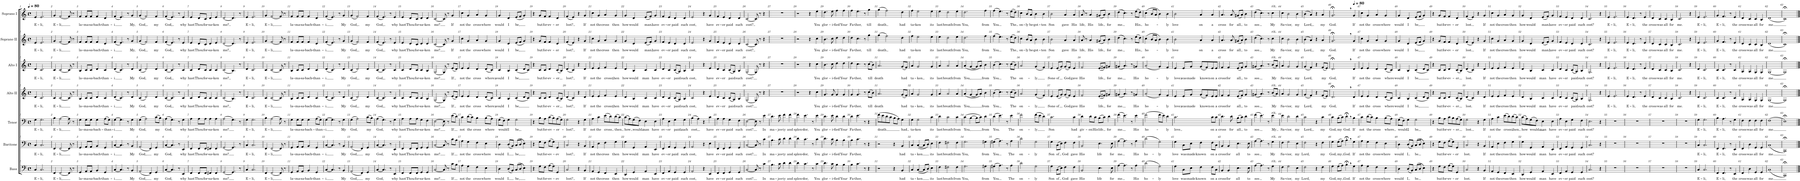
**kern	**text	**kern	**text	**kern	**text	**kern	**text	**kern	**text	**kern	**text	**kern	**text
*part7	*part7	*part6	*part6	*part5	*part5	*part4	*part4	*part3	*part3	*part2	*part2	*part1	*part1
*staff7	*staff7	*staff6	*staff6	*staff5	*staff5	*staff4	*staff4	*staff3	*staff3	*staff2	*staff2	*staff1	*staff1
*I"Bass	*	*I"Baritone	*	*I"Tenor	*	*I"Alto II	*	*I"Alto I	*	*I"Soprano II	*	*I"Soprano I	*
*I'B.	*	*I'Bar.	*	*I'T.	*	*I'A2.	*	*I'A1.	*	*	*	*I'S1.	*
*clefF4	*	*clefF4	*	*clefF4	*	*clefG2	*	*clefG2	*	*clefG2	*	*clefG2	*
*k[]	*	*k[]	*	*k[]	*	*k[]	*	*k[]	*	*k[]	*	*k[]	*
*M4/4	*	*M4/4	*	*M4/4	*	*M4/4	*	*M4/4	*	*M4/4	*	*M4/4	*
*met(c)	*	*met(c)	*	*met(c)	*	*met(c)	*	*met(c)	*	*met(c)	*	*met(c)	*
*MM80	*	*MM80	*	*MM80	*	*MM80	*	*MM80	*	*MM80	*	*MM80	*
=1	=1	=1	=1	=1	=1	=1	=1	=1	=1	=1	=1	=1	=1
!	!LO:LY:b	!	!LO:LY:b	!	!LO:LY:b	!	!LO:LY:b	!	!LO:LY:b	!	!LO:LY:b	!	!LO:LY:b
4C/	E-	4C/	E-	4G\	E-	4d/	E-	4d/	E-	4e/	E-	4e/	E-
!	!LO:LY:b	!	!LO:LY:b	!	!LO:LY:b	!	!LO:LY:b	!	!LO:LY:b	!	!LO:LY:b	!	!LO:LY:b
2.C/	-li,	2.C/	-li,	2.G\	-li,	2.c/	-li,	2.c/	-li,	2.e/	-li,	2.e/	-li,
=2	=2	=2	=2	=2	=2	=2	=2	=2	=2	=2	=2	=2	=2
!	!LO:LY:b	!	!LO:LY:b	!	!LO:LY:b	!	!LO:LY:b	!	!LO:LY:b	!	!LO:LY:b	!	!LO:LY:b
4FF/	E-	4FF/	E-	4B\	E-	4c/	E-	4c/	E-	4g/	E-	4g/	E-
!	!LO:LY:b	!	!LO:LY:b	!	!LO:LY:b	!	!LO:LY:b	!	!LO:LY:b	!	!LO:LY:b	!	!LO:LY:b
[2FF/	-li,	[2FF/	-li,	[2A\	-li,	[2c/	-li,	[2c/	-li,	[2f/	-li,	[2f/	-li,
8FF/]	.	8FF/]	.	8A\]	.	8c/]	.	8c/]	.	8f/]	.	8f/]	.
8r	.	8r	.	8r	.	8r	.	8r	.	8r	.	8r	.
=3	=3	=3	=3	=3	=3	=3	=3	=3	=3	=3	=3	=3	=3
!	!LO:LY:b	!	!LO:LY:b	!	!LO:LY:b	!	!LO:LY:b	!	!LO:LY:b	!	!LO:LY:b	!	!LO:LY:b
4GG/	la-	4GG/	la-	4G\	la-	4B/	la-	4B/	la-	4f/	la-	4f/	la-
!	!LO:LY:b	!	!LO:LY:b	!	!LO:LY:b	!	!LO:LY:b	!	!LO:LY:b	!	!LO:LY:b	!	!LO:LY:b
8AA/L	-ma-	8AA/L	-ma-	8G\L	-ma-	8c/L	-ma-	8c/L	-ma-	8f/L	-ma-	8f/L	-ma-
!	!LO:LY:b	!	!LO:LY:b	!	!LO:LY:b	!	!LO:LY:b	!	!LO:LY:b	!	!LO:LY:b	!	!LO:LY:b
8AA/J	-sa-	8AA/J	-sa-	8G\J	-sa-	8c/J	-sa-	8c/J	-sa-	8f/J	-sa-	8f/J	-sa-
!	!LO:LY:b	!	!LO:LY:b	!	!LO:LY:b	!	!LO:LY:b	!	!LO:LY:b	!	!LO:LY:b	!	!LO:LY:b
4BB/	-bach-	4BB/	-bach-	4G\	-bach-	4d/	-bach-	4d/	-bach-	4f/	-bach-	4f/	-bach-
!	!LO:LY:b	!	!LO:LY:b	!	!LO:LY:b	!	!LO:LY:b	!	!LO:LY:b	!	!LO:LY:b	!	!LO:LY:b
4GG/	-than-	4GG/	-than-	(8A\L	-than-	4c/	-than-	4c/	-than-	4d/	-than-	4d/	-than-
.	.	.	.	8G\J)	.	.	.	.	.	.	.	.	.
=4	=4	=4	=4	=4	=4	=4	=4	=4	=4	=4	=4	=4	=4
!	!LO:LY:b	!	!LO:LY:b	!	!LO:LY:b	!	!LO:LY:b	!	!LO:LY:b	!	!LO:LY:b	!	!LO:LY:b
[4C/	-i.	[4C/	-i.	[4G\	-i.	(4d/	-i.	(4d/	-i.	(4f/	-i.	(4f/	-i.
4.C/]	.	4.C/]	.	4.G\]	.	4.c/)	.	4.c/)	.	4.e/)	.	4.e/)	.
8r	.	8r	.	8r	.	8r	.	8r	.	8r	.	8r	.
!	!LO:LY:b	!	!LO:LY:b	!	!LO:LY:b	!	!LO:LY:b	!	!LO:LY:b	!	!LO:LY:b	!	!LO:LY:b
4BB/	My	4BB/	My	4G\	My	4d/	My	4d/	My	4g/	My,	4g/	My,
=5	=5	=5	=5	=5	=5	=5	=5	=5	=5	=5	=5	=5	=5
!	!LO:LY:b	!	!LO:LY:b	!	!LO:LY:b	!	!LO:LY:b	!	!LO:LY:b	!	!LO:LY:b	!	!LO:LY:b
(2AA/	God,	(2AA/	God,	(4G\	God,	(4c/	God,	(4c/	God,	(4g/	God,	(4g/	God,
.	.	.	.	2A\)	.	2d/)	.	2d/)	.	2f/)	.	2f/)	.
4FF/)	.	4FF/)	.	.	.	.	.	.	.	.	.	.	.
!	!LO:LY:b	!	!LO:LY:b	!	!LO:LY:b	!	!LO:LY:b	!	!LO:LY:b	!	!LO:LY:b	!	!LO:LY:b
4GG/	my	4GG/	my	(8c\L	my	4d/	my	4d/	my	4f/	my	4f/	my
.	.	.	.	8B\J)	.	.	.	.	.	.	.	.	.
=6	=6	=6	=6	=6	=6	=6	=6	=6	=6	=6	=6	=6	=6
!	!LO:LY:b	!	!LO:LY:b	!	!LO:LY:b	!	!LO:LY:b	!	!LO:LY:b	!	!LO:LY:b	!	!LO:LY:b
[4C/	God,	[4C/	God,	(4A\	God,	[4c/	God,	[4c/	God,	(4f/	God,	(4f/	God,
4.C/]	.	4.C/]	.	4.G\)	.	4.c/]	.	4.c/]	.	4.e/)	.	4.e/)	.
8r	.	8r	.	8r	.	8r	.	8r	.	8r	.	8r	.
!	!LO:LY:b	!	!LO:LY:b	!	!LO:LY:b	!	!LO:LY:b	!	!LO:LY:b	!	!LO:LY:b	!	!LO:LY:b
4EE/	why	4EE/	why	4G\	why	4c/	why	4c/	why	4e/	why	4e/	why
=7	=7	=7	=7	=7	=7	=7	=7	=7	=7	=7	=7	=7	=7
!	!LO:LY:b	!	!LO:LY:b	!	!LO:LY:b	!	!LO:LY:b	!	!LO:LY:b	!	!LO:LY:b	!	!LO:LY:b
4FF/	hast	4FF/	hast	4A\	hast	4c/	hast	4c/	hast	4e/	hast	4e/	hast
!	!LO:LY:b	!	!LO:LY:b	!	!LO:LY:b	!	!LO:LY:b	!	!LO:LY:b	!	!LO:LY:b	!	!LO:LY:b
8FF/L	Thou	8FF/L	Thou	8A\L	Thou	8d/L	Thou	8d/L	Thou	8d/L	Thou	8d/L	Thou
!	!LO:LY:b	!	!LO:LY:b	!	!LO:LY:b	!	!LO:LY:b	!	!LO:LY:b	!	!LO:LY:b	!	!LO:LY:b
8FF/J	for-	8FF/J	for-	8A\J	for-	8c/J	for-	8c/J	for-	8c/J	for-	8c/J	for-
!	!LO:LY:b	!	!LO:LY:b	!	!LO:LY:b	!	!LO:LY:b	!	!LO:LY:b	!	!LO:LY:b	!	!LO:LY:b
4FF#X/	-sa-	4FF#X/	-sa-	4A\	-sa-	4c/	-sa-	4c/	-sa-	4d/	-sa-	4d/	-sa-
!	!LO:LY:b	!	!LO:LY:b	!	!LO:LY:b	!	!LO:LY:b	!	!LO:LY:b	!	!LO:LY:b	!	!LO:LY:b
4FF#/	-ken	4FF#/	-ken	4A\	-ken	4c/	-ken	4c/	-ken	4e/	-ken	4e/	-ken
=8	=8	=8	=8	=8	=8	=8	=8	=8	=8	=8	=8	=8	=8
!	!LO:LY:b	!	!LO:LY:b	!	!LO:LY:b	!	!LO:LY:b	!	!LO:LY:b	!	!LO:LY:b	!	!LO:LY:b
[2GG/	me?	[2GG/	me?	(2A\	me?	(2c/	me?	(2c/	me?	[2d/	me?	[2d/	me?
4.GG/]	.	4.GG/]	.	4.G\)	.	4.B/)	.	4.B/)	.	4.d/]	.	4.d/]	.
8r	.	8r	.	8r	.	8r	.	8r	.	8r	.	8r	.
=9	=9	=9	=9	=9	=9	=9	=9	=9	=9	=9	=9	=9	=9
!	!LO:LY:b	!	!LO:LY:b	!	!LO:LY:b	!	!LO:LY:b	!	!LO:LY:b	!	!LO:LY:b	!	!LO:LY:b
4C/	E-	4C/	E-	4G\	E-	4d/	E-	4d/	E-	4e/	E-	4e/	E-
!	!LO:LY:b	!	!LO:LY:b	!	!LO:LY:b	!	!LO:LY:b	!	!LO:LY:b	!	!LO:LY:b	!	!LO:LY:b
2.C/	-li,	2.C/	-li,	2.G\	-li,	2.c/	-li,	2.c/	-li,	2.e/	-li,	2.e/	-li,
=10	=10	=10	=10	=10	=10	=10	=10	=10	=10	=10	=10	=10	=10
!	!LO:LY:b	!	!LO:LY:b	!	!LO:LY:b	!	!LO:LY:b	!	!LO:LY:b	!	!LO:LY:b	!	!LO:LY:b
4FF/	E-	4FF/	E-	4B\	E-	4c/	E-	4c/	E-	4g/	E-	4g/	E-
!	!LO:LY:b	!	!LO:LY:b	!	!LO:LY:b	!	!LO:LY:b	!	!LO:LY:b	!	!LO:LY:b	!	!LO:LY:b
[2FF/	-li,	[2FF/	-li,	[2A\	-li,	[2c/	-li,	[2c/	-li,	[2f/	-li,	[2f/	-li,
8FF/]	.	8FF/]	.	8A\]	.	8c/]	.	8c/]	.	8f/]	.	8f/]	.
8r	.	8r	.	8r	.	8r	.	8r	.	8r	.	8r	.
=11	=11	=11	=11	=11	=11	=11	=11	=11	=11	=11	=11	=11	=11
!	!LO:LY:b	!	!LO:LY:b	!	!LO:LY:b	!	!LO:LY:b	!	!LO:LY:b	!	!LO:LY:b	!	!LO:LY:b
4GG/	la-	4GG/	la-	4G\	la-	4B/	la-	4B/	la-	4f/	la-	4f/	la-
!	!LO:LY:b	!	!LO:LY:b	!	!LO:LY:b	!	!LO:LY:b	!	!LO:LY:b	!	!LO:LY:b	!	!LO:LY:b
8AA/L	-ma-	8AA/L	-ma-	8G\L	-ma-	8c/L	-ma-	8c/L	-ma-	8f/L	-ma-	8f/L	-ma-
!	!LO:LY:b	!	!LO:LY:b	!	!LO:LY:b	!	!LO:LY:b	!	!LO:LY:b	!	!LO:LY:b	!	!LO:LY:b
8AA/J	-sa-	8AA/J	-sa-	8G\J	-sa-	8c/J	-sa-	8c/J	-sa-	8f/J	-sa-	8f/J	-sa-
!	!LO:LY:b	!	!LO:LY:b	!	!LO:LY:b	!	!LO:LY:b	!	!LO:LY:b	!	!LO:LY:b	!	!LO:LY:b
4BB/	-bach-	4BB/	-bach-	4G\	-bach-	4d/	-bach-	4d/	-bach-	4f/	-bach-	4f/	-bach-
!	!LO:LY:b	!	!LO:LY:b	!	!LO:LY:b	!	!LO:LY:b	!	!LO:LY:b	!	!LO:LY:b	!	!LO:LY:b
4GG/	-than-	4GG/	-than-	(8A\L	-than-	4c/	-than-	4c/	-than-	4d/	-than-	4d/	-than-
.	.	.	.	8G\J)	.	.	.	.	.	.	.	.	.
=12	=12	=12	=12	=12	=12	=12	=12	=12	=12	=12	=12	=12	=12
!	!LO:LY:b	!	!LO:LY:b	!	!LO:LY:b	!	!LO:LY:b	!	!LO:LY:b	!	!LO:LY:b	!	!LO:LY:b
[4C/	-i.	[4C/	-i.	[4G\	-i.	(4d/	-i.	(4d/	-i.	(4f/	-i.	(4f/	-i.
4.C/]	.	4.C/]	.	4.G\]	.	4.c/)	.	4.c/)	.	4.e/)	.	4.e/)	.
8r	.	8r	.	8r	.	8r	.	8r	.	8r	.	8r	.
!	!LO:LY:b	!	!LO:LY:b	!	!LO:LY:b	!	!LO:LY:b	!	!LO:LY:b	!	!LO:LY:b	!	!LO:LY:b
4BB/	My	4BB/	My	4G\	My	4d/	My	4d/	My	4g/	My	4g/	My
=13	=13	=13	=13	=13	=13	=13	=13	=13	=13	=13	=13	=13	=13
!	!LO:LY:b	!	!LO:LY:b	!	!LO:LY:b	!	!LO:LY:b	!	!LO:LY:b	!	!LO:LY:b	!	!LO:LY:b
(2AA/	God,	(2AA/	God,	(4G\	God,	(4c/	God,	(4c/	God,	(4g/	God,	(4g/	God,
.	.	.	.	2A\)	.	2d/)	.	2d/)	.	2f/)	.	2f/)	.
4FF/)	.	4FF/)	.	.	.	.	.	.	.	.	.	.	.
!	!LO:LY:b	!	!LO:LY:b	!	!LO:LY:b	!	!LO:LY:b	!	!LO:LY:b	!	!LO:LY:b	!	!LO:LY:b
4GG/	my	4GG/	my	(8c\L	my	4d/	my	4d/	my	4f/	my	4f/	my
.	.	.	.	8B\J)	.	.	.	.	.	.	.	.	.
=14	=14	=14	=14	=14	=14	=14	=14	=14	=14	=14	=14	=14	=14
!	!LO:LY:b	!	!LO:LY:b	!	!LO:LY:b	!	!LO:LY:b	!	!LO:LY:b	!	!LO:LY:b	!	!LO:LY:b
[4C/	God,	[4C/	God,	(4A\	God,	[4c/	God,	[4c/	God,	(4f/	God,	(4f/	God,
4.C/]	.	4.C/]	.	4.G\)	.	4.c/]	.	4.c/]	.	4.e/)	.	4.e/)	.
8r	.	8r	.	8r	.	8r	.	8r	.	8r	.	8r	.
!	!LO:LY:b	!	!LO:LY:b	!	!LO:LY:b	!	!LO:LY:b	!	!LO:LY:b	!	!LO:LY:b	!	!LO:LY:b
4EE/	why	4EE/	why	4G\	why	4c/	why	4c/	why	4e/	why	4e/	why
=15	=15	=15	=15	=15	=15	=15	=15	=15	=15	=15	=15	=15	=15
!	!LO:LY:b	!	!LO:LY:b	!	!LO:LY:b	!	!LO:LY:b	!	!LO:LY:b	!	!LO:LY:b	!	!LO:LY:b
4FF/	hast	4FF/	hast	4A\	hast	4c/	hast	4c/	hast	4e/	hast	4e/	hast
!	!LO:LY:b	!	!LO:LY:b	!	!LO:LY:b	!	!LO:LY:b	!	!LO:LY:b	!	!LO:LY:b	!	!LO:LY:b
8FF/L	Thou	8FF/L	Thou	8A\L	Thou	8d/L	Thou	8d/L	Thou	8d/L	Thou	8d/L	Thou
!	!LO:LY:b	!	!LO:LY:b	!	!LO:LY:b	!	!LO:LY:b	!	!LO:LY:b	!	!LO:LY:b	!	!LO:LY:b
8FF/J	for-	8FF/J	for-	8A\J	for-	8c/J	for-	8c/J	for-	8c/J	for-	8c/J	for-
!	!LO:LY:b	!	!LO:LY:b	!	!LO:LY:b	!	!LO:LY:b	!	!LO:LY:b	!	!LO:LY:b	!	!LO:LY:b
4GG/	-sa-	4GG/	-sa-	4G\	-sa-	4c/	-sa-	4c/	-sa-	4d/	-sa-	4d/	-sa-
!	!LO:LY:b	!	!LO:LY:b	!	!LO:LY:b	!	!LO:LY:b	!	!LO:LY:b	!	!LO:LY:b	!	!LO:LY:b
4GG/	-ken	4GG/	-ken	4F\	-ken	4B/	-ken	4B/	-ken	4d/	-ken	4d/	-ken
=16	=16	=16	=16	=16	=16	=16	=16	=16	=16	=16	=16	=16	=16
!	!LO:LY:b	!	!LO:LY:b	!	!LO:LY:b	!	!LO:LY:b	!	!LO:LY:b	!	!LO:LY:b	!	!LO:LY:b
[2C/	me?	[2C/	me?	[2E\	me?	[2G/	me?	[2G/	me?	[2c/	me?	[2c/	me?
8C/]	.	8C/]	.	8E\]	.	8G/]	.	8G/]	.	8c/]	.	8c/]	.
8r	.	8r	.	8r	.	8r	.	8r	.	8r	.	8r	.
!	!LO:LY:b	!	!LO:LY:b	!	!LO:LY:b	!	!LO:LY:b	!	!LO:LY:b	!	!LO:LY:b	!	!LO:LY:b
8c\L	If	8c\L	If	(8e\L	If	(8e/L	If	(8e/L	If	4g/	If	4g/	If
8B\J	.	8B\J	.	8d\J)	.	8d/J)	.	8d/J)	.	.	.	.	.
=17	=17	=17	=17	=17	=17	=17	=17	=17	=17	=17	=17	=17	=17
!	!LO:LY:b	!	!LO:LY:b	!	!LO:LY:b	!	!LO:LY:b	!	!LO:LY:b	!	!LO:LY:b	!	!LO:LY:b
4A\	not	4A\	not	4c\	not	4e/	not	4e/	not	4cc\	not	4cc\	not
!	!LO:LY:b	!	!LO:LY:b	!	!LO:LY:b	!	!LO:LY:b	!	!LO:LY:b	!	!LO:LY:b	!	!LO:LY:b
4G\	the	4G\	the	(8d\L	the	4e/	the	4e/	the	4g/	the	4g/	the
.	.	.	.	8c\J)	.	.	.	.	.	.	.	.	.
!	!LO:LY:b	!	!LO:LY:b	!	!LO:LY:b	!	!LO:LY:b	!	!LO:LY:b	!	!LO:LY:b	!	!LO:LY:b
4F\	cross	4F\	cross	4B\	cross	4d/	cross	4d/	cross	4a/	cross	4a/	cross
!	!LO:LY:b	!	!LO:LY:b	!	!LO:LY:b	!	!LO:LY:b	!	!LO:LY:b	!	!LO:LY:b	!	!LO:LY:b
4E\	where	4E\	where	(8B\L	where	(8d/L	where	(8d/L	where	4g/	where	4g/	where
.	.	.	.	8A\J)	.	8c/J)	.	8c/J)	.	.	.	.	.
=18	=18	=18	=18	=18	=18	=18	=18	=18	=18	=18	=18	=18	=18
!	!LO:LY:b	!	!LO:LY:b	!	!LO:LY:b	!	!LO:LY:b	!	!LO:LY:b	!	!LO:LY:b	!	!LO:LY:b
4D\	would	4D\	would	(8G\L	would	4c/	would	4c/	would	4g/	would	4g/	would
.	.	.	.	8F\J)	.	.	.	.	.	.	.	.	.
!	!LO:LY:b	!	!LO:LY:b	!	!LO:LY:b	!	!LO:LY:b	!	!LO:LY:b	!	!LO:LY:b	!	!LO:LY:b
(8D/L	I	(8D/L	I	4G\	I	4B/	I	4B/	I	4d/	I	4d/	I
8BB/J)	.	8BB/J)	.	.	.	.	.	.	.	.	.	.	.
!	!LO:LY:b	!	!LO:LY:b	!	!LO:LY:b	!	!LO:LY:b	!	!LO:LY:b	!	!LO:LY:b	!	!LO:LY:b
(8C/L	be,	(8C/L	be,	2G\	be,	(4c/	be,	(4c/	be,	(8e/L	be,	(8e/L	be,
8D/J	.	8D/J	.	.	.	.	.	.	.	8f/J	.	8f/J	.
4E\)	.	4E\)	.	.	.	8d/L	.	8d/L	.	4g/)	.	4g/)	.
.	.	.	.	.	.	8c/J)	.	8c/J)	.	.	.	.	.
=19	=19	=19	=19	=19	=19	=19	=19	=19	=19	=19	=19	=19	=19
4r	.	4r	.	4r	.	4r	.	4r	.	4r	.	4r	.
!	!LO:LY:b	!	!LO:LY:b	!	!LO:LY:b	!	!LO:LY:b	!	!LO:LY:b	!	!LO:LY:b	!	!LO:LY:b
8G\L	but	8G\L	but	8B\L	but	8c/L	but	8c/L	but	8g/L	but	8g/L	but
!	!LO:LY:b	!	!LO:LY:b	!	!LO:LY:b	!	!LO:LY:b	!	!LO:LY:b	!	!LO:LY:b	!	!LO:LY:b
8F\J	for-	8F\J	for-	8A\J	for-	8c/J	for-	8c/J	for-	8f/J	for-	8f/J	for-
!	!LO:LY:b	!	!LO:LY:b	!	!LO:LY:b	!	!LO:LY:b	!	!LO:LY:b	!	!LO:LY:b	!	!LO:LY:b
(8A\L	-ev-	(8A\L	-ev-	(8c\L	ev-	4d/	-ev-	4d/	-ev-	4f/	-ev-	4f/	-ev-
8G\J)	.	8G\J)	.	8B\)	.	.	.	.	.	.	.	.	.
!	!LO:LY:b	!	!LO:LY:b	!	!LO:LY:b	!	!LO:LY:b	!	!LO:LY:b	!	!LO:LY:b	!	!LO:LY:b
4GG/	-ev	4GG/	-ev	(8A\	-er-	(8c/L	-er	(8c/L	-er	4d/	-er	4d/	-er
.	.	.	.	8G\J)	.	8B/J)	.	8B/J)	.	.	.	.	.
=20	=20	=20	=20	=20	=20	=20	=20	=20	=20	=20	=20	=20	=20
!	!LO:LY:b	!	!LO:LY:b	!	!LO:LY:b	!	!LO:LY:b	!	!LO:LY:b	!	!LO:LY:b	!	!LO:LY:b
2C/	lost?	2C/	lost?	2G\	-lost?	(4d/	lost?	(4d/	lost?	(4f/	lost?	(4f/	lost?
.	.	.	.	.	.	4c/)	.	4c/)	.	4e/)	.	4e/)	.
4r	.	4r	.	4r	.	4r	.	4r	.	4r	.	4r	.
!	!LO:LY:b	!	!LO:LY:b	!	!LO:LY:b	!	!LO:LY:b	!	!LO:LY:b	!	!LO:LY:b	!	!LO:LY:b
4BB/	If	4BB/	If	4G\	If	4d/	If	4d/	If	4g/	If	4g/	If
=21	=21	=21	=21	=21	=21	=21	=21	=21	=21	=21	=21	=21	=21
!	!LO:LY:b	!	!LO:LY:b	!	!LO:LY:b	!	!LO:LY:b	!	!LO:LY:b	!	!LO:LY:b	!	!LO:LY:b
4AA/	not	4AA/	not	4A\	not	4e/	not	4e/	not	4cc\	not	4cc\	not
!	!LO:LY:b	!	!LO:LY:b	!	!LO:LY:b	!	!LO:LY:b	!	!LO:LY:b	!	!LO:LY:b	!	!LO:LY:b
4GG/	the	4E\	the	4c\	the	4e/	the	4e/	the	4g/	the	4g/	the
!	!LO:LY:b	!	!LO:LY:b	!	!LO:LY:b	!	!LO:LY:b	!	!LO:LY:b	!	!LO:LY:b	!	!LO:LY:b
4FF/	cross	4F\	cross	(8e\L	cross	4f/	cross	4f/	cross	4a/	cross	4a/	cross
.	.	.	.	8d\)	.	.	.	.	.	.	.	.	.
!	!LO:LY:b	!	!LO:LY:b	!	!LO:LY:b	!	!LO:LY:b	!	!LO:LY:b	!	!LO:LY:b	!	!LO:LY:b
4EE/	then	4G\	then	(8d\	then	4e/	then	4e/	then	4g/	then	4g/	then
.	.	.	.	8c\J)	.	.	.	.	.	.	.	.	.
=22	=22	=22	=22	=22	=22	=22	=22	=22	=22	=22	=22	=22	=22
!	!LO:LY:b	!	!LO:LY:b	!	!LO:LY:b	!	!LO:LY:b	!	!LO:LY:b	!	!LO:LY:b	!	!LO:LY:b
4DD/	how	4G\	how	(8c\L	how	4d/	how	4d/	how	4g/	how	4g/	how
.	.	.	.	8A\)	.	.	.	.	.	.	.	.	.
!	!LO:LY:b	!	!LO:LY:b	!	!LO:LY:b	!	!LO:LY:b	!	!LO:LY:b	!	!LO:LY:b	!	!LO:LY:b
4GG/	would	4GG/	would	(8G\	would	4B/	would	4B/	would	4d/	would	4d/	would
.	.	.	.	8F\J)	.	.	.	.	.	.	.	.	.
!	!LO:LY:b	!	!LO:LY:b	!	!LO:LY:b	!	!LO:LY:b	!	!LO:LY:b	!	!LO:LY:b	!	!LO:LY:b
4AA/	man	4AA/	man	4E\	man	4c/	man	4c/	man	(8e/L	man	(8e/L	man
.	.	.	.	.	.	.	.	.	.	8f/J)	.	8f/J)	.
!	!LO:LY:b	!	!LO:LY:b	!	!LO:LY:b	!	!LO:LY:b	!	!LO:LY:b	!	!LO:LY:b	!	!LO:LY:b
4EE/	have	4EE/	have	4E\	have	4c/	have	4c/	have	4g/	have	4g/	have
=23	=23	=23	=23	=23	=23	=23	=23	=23	=23	=23	=23	=23	=23
!	!LO:LY:b	!	!LO:LY:b	!	!LO:LY:b	!	!LO:LY:b	!	!LO:LY:b	!	!LO:LY:b	!	!LO:LY:b
4FF/	ev-	4FF/	ev-	4A\	ev-	4d/	ev-	4d/	ev-	4f/	ev-	4f/	ev-
!	!LO:LY:b	!	!LO:LY:b	!	!LO:LY:b	!	!LO:LY:b	!	!LO:LY:b	!	!LO:LY:b	!	!LO:LY:b
4AA/	-er	4AA/	-er	4E\	-er	4c/	-er	4c/	-er	4e/	-er	4e/	-er
!	!LO:LY:b	!	!LO:LY:b	!	!LO:LY:b	!	!LO:LY:b	!	!LO:LY:b	!	!LO:LY:b	!	!LO:LY:b
4GG/	paid	4GG/	paid	4G\	paid	(8c/L	paid	(8c/L	paid	4d/	paid	4d/	paid
.	.	.	.	.	.	8A/J)	.	8A/J)	.	.	.	.	.
!	!LO:LY:b	!	!LO:LY:b	!	!LO:LY:b	!	!LO:LY:b	!	!LO:LY:b	!	!LO:LY:b	!	!LO:LY:b
4GG/	such	4GG/	such	4G\	such	4B/	such	4B/	such	4d/	such	4d/	such
=24	=24	=24	=24	=24	=24	=24	=24	=24	=24	=24	=24	=24	=24
!	!LO:LY:b	!	!LO:LY:b	!	!LO:LY:b	!	!LO:LY:b	!	!LO:LY:b	!	!LO:LY:b	!	!LO:LY:b
2AA/	cost,	2AA/	cost,	(4B\	cost,	2c/	cost,	2c/	cost,	2e/	cost,	2e/	cost,
.	.	.	.	4A\)	.	.	.	.	.	.	.	.	.
4r	.	4r	.	4r	.	4r	.	4r	.	4r	.	4r	.
!	!LO:LY:b	!	!LO:LY:b	!	!LO:LY:b	!	!LO:LY:b	!	!LO:LY:b	!	!LO:LY:b	!	!LO:LY:b
4EE/	have	4E\	have	4c\	have	4e/	have	4e/	have	4g/	have	4g/	have
=25	=25	=25	=25	=25	=25	=25	=25	=25	=25	=25	=25	=25	=25
!	!LO:LY:b	!	!LO:LY:b	!	!LO:LY:b	!	!LO:LY:b	!	!LO:LY:b	!	!LO:LY:b	!	!LO:LY:b
4FF/	ev-	4FF/	ev-	4A\	ev-	4d/	ev-	4d/	ev-	4f/	ev-	4f/	ev-
!	!LO:LY:b	!	!LO:LY:b	!	!LO:LY:b	!	!LO:LY:b	!	!LO:LY:b	!	!LO:LY:b	!	!LO:LY:b
4FF/	-er	4FF/	-er	4A\	-er	4c/	-er	4c/	-er	4e/	-er	4e/	-er
!	!LO:LY:b	!	!LO:LY:b	!	!LO:LY:b	!	!LO:LY:b	!	!LO:LY:b	!	!LO:LY:b	!	!LO:LY:b
4GG/	paid	4GG/	paid	4G\	paid	(8c/L	paid	(8c/L	paid	4d/	paid	4d/	paid
.	.	.	.	.	.	8A/J)	.	8A/J)	.	.	.	.	.
!	!LO:LY:b	!	!LO:LY:b	!	!LO:LY:b	!	!LO:LY:b	!	!LO:LY:b	!	!LO:LY:b	!	!LO:LY:b
4GG/	such	4GG/	such	4F\	such	4B/	such	4B/	such	4d/	such	4d/	such
=26	=26	=26	=26	=26	=26	=26	=26	=26	=26	=26	=26	=26	=26
!	!LO:LY:b	!	!LO:LY:b	!	!LO:LY:b	!	!LO:LY:b	!	!LO:LY:b	!	!LO:LY:b	!	!LO:LY:b
[2C/	cost?	[2C/	cost?	[2E\	cost?	[2G/	cost?	[2G/	cost?	[2c/	cost?	[2c/	cost?
8C/]	.	8C/]	.	8E\]	.	8G/]	.	8G/]	.	8c/]	.	8c/]	.
8r	.	8r	.	8r	.	8r	.	8r	.	8r	.	8r	.
!	!LO:LY:b	!	!LO:LY:b	!	!LO:LY:b	!	!	!	!	!	!	!	!
4c\	In	4c\	In	4e\	In	4r	.	4r	.	4r	.	4r	.
=27	=27	=27	=27	=27	=27	=27	=27	=27	=27	=27	=27	=27	=27
!	!LO:LY:b	!	!LO:LY:b	!	!LO:LY:b	!	!	!	!	!	!	!	!
4.B\	ma-	4.B\	ma-	4.d\	ma-	1r	.	1r	.	1r	.	1r	.
!	!LO:LY:b	!	!LO:LY:b	!	!LO:LY:b	!	!	!	!	!	!	!	!
8c\	-jes-	8c\	-jes-	8e\	-jes-	.	.	.	.	.	.	.	.
!	!LO:LY:b	!	!LO:LY:b	!	!LO:LY:b	!	!	!	!	!	!	!	!
4d\	-ty	4d\	-ty	4f\	-ty	.	.	.	.	.	.	.	.
!	!LO:LY:b	!	!LO:LY:b	!	!LO:LY:b	!	!	!	!	!	!	!	!
4d\	and	4d\	and	4f\	and	.	.	.	.	.	.	.	.
=28	=28	=28	=28	=28	=28	=28	=28	=28	=28	=28	=28	=28	=28
!	!LO:LY:b	!	!LO:LY:b	!	!LO:LY:b	!	!	!	!	!	!	!	!
4d\	splen-	4d\	splen-	4f\	splen-	2r	.	2r	.	2r	.	2r	.
!	!LO:LY:b	!	!LO:LY:b	!	!LO:LY:b	!	!	!	!	!	!	!	!
4.c\	-dor,	4.c\	-dor,	4.e\	-dor,	.	.	.	.	.	.	.	.
.	.	.	.	.	.	4r	.	4r	.	4r	.	4r	.
8r	.	8r	.	8r	.	.	.	.	.	.	.	.	.
!	!LO:LY:b	!	!LO:LY:b	!	!LO:LY:b	!	!LO:LY:b	!	!LO:LY:b	!	!LO:LY:b	!	!LO:LY:b
4c\	You	4c\	You	4e\	You	4cc\	You	4cc\	You	4cc\	You	4ee\	You
=29	=29	=29	=29	=29	=29	=29	=29	=29	=29	=29	=29	=29	=29
!	!LO:LY:b	!	!LO:LY:b	!	!LO:LY:b	!	!LO:LY:b	!	!LO:LY:b	!	!LO:LY:b	!	!LO:LY:b
4.d\	glor-	4.d\	glor-	4.d\	glor-	4.g/	glor-	4.b\	glor-	4.b\	glor-	4.dd\	glor-
!	!LO:LY:b	!	!LO:LY:b	!	!LO:LY:b	!	!LO:LY:b	!	!LO:LY:b	!	!LO:LY:b	!	!LO:LY:b
8c\	-i-	8c\	-i-	8e\	-i-	8g/	-i-	8cc\	-i-	8cc\	-i-	8ee\	-i-
!	!LO:LY:b	!	!LO:LY:b	!	!LO:LY:b	!	!LO:LY:b	!	!LO:LY:b	!	!LO:LY:b	!	!LO:LY:b
4B\	-fied	4B\	-fied	4d\	-fied	4g/	-fied	4dd\	-fied	4dd\	-fied	4ff\	-fied
!	!LO:LY:b	!	!LO:LY:b	!	!LO:LY:b	!	!LO:LY:b	!	!LO:LY:b	!	!LO:LY:b	!	!LO:LY:b
4B\	Your	4B\	Your	4d\	Your	4g/	Your	4dd\	Your	4dd\	Your	4ff\	Your
=30	=30	=30	=30	=30	=30	=30	=30	=30	=30	=30	=30	=30	=30
!	!LO:LY:b	!	!LO:LY:b	!	!LO:LY:b	!	!LO:LY:b	!	!LO:LY:b	!	!LO:LY:b	!	!LO:LY:b
4B\	Fa-	4B\	Fa-	4d\	Fa-	4g/	Fa-	4dd\	Fa-	4dd\	Fa-	4ff\	Fa-
!	!LO:LY:b	!	!LO:LY:b	!	!LO:LY:b	!	!LO:LY:b	!	!LO:LY:b	!	!LO:LY:b	!	!LO:LY:b
4.c\	-ther,	4.c\	-ther,	4.e\	-ther,	4.g/	-ther,	4.cc\	-ther,	4.cc\	-ther,	4.ee\	-ther,
8r	.	8r	.	8r	.	8r	.	8r	.	8r	.	8r	.
!	!	!	!	!	!	!	!LO:LY:b	!	!LO:LY:b	!	!LO:LY:b	!	!LO:LY:b
4r	.	4r	.	4r	.	(8cc\L	till	(8cc\L	till	4gg\	till	4gg\	till
.	.	.	.	.	.	8b\J)	.	8b\J)	.	.	.	.	.
=31	=31	=31	=31	=31	=31	=31	=31	=31	=31	=31	=31	=31	=31
!	!	!	!	!	!LO:LY:b	!	!LO:LY:b	!	!LO:LY:b	!	!LO:LY:b	!	!LO:LY:b
2r	.	2r	.	(8f\L	death	2.a/	death	2.a/	death	(4gg\	death	(4gg\	death
.	.	.	.	8e\	.	.	.	.	.	.	.	.	.
.	.	.	.	8d\	.	.	.	.	.	2ff\)	.	2ff\)	.
.	.	.	.	8c\J	.	.	.	.	.	.	.	.	.
4r	.	4r	.	8B\L	.	.	.	.	.	.	.	.	.
.	.	.	.	8A\J)	.	.	.	.	.	.	.	.	.
!	!LO:LY:b	!	!LO:LY:b	!	!LO:LY:b	!	!LO:LY:b	!	!LO:LY:b	!	!LO:LY:b	!	!LO:LY:b
4BB/	had	4BB/	had	4G\	had	(8g/L	had	(8g/L	had	4dd\	had	4dd\	had
.	.	.	.	.	.	8f/J)	.	8f/J)	.	.	.	.	.
=32	=32	=32	=32	=32	=32	=32	=32	=32	=32	=32	=32	=32	=32
!	!LO:LY:b	!	!LO:LY:b	!	!LO:LY:b	!	!LO:LY:b	!	!LO:LY:b	!	!LO:LY:b	!	!LO:LY:b
4C/	ta-	4C/	ta-	4G\	ta-	4a/	ta-	4a/	ta-	4ff\	ta-	4ff\	ta-
!	!LO:LY:b	!	!LO:LY:b	!	!LO:LY:b	!	!LO:LY:b	!	!LO:LY:b	!	!LO:LY:b	!	!LO:LY:b
([4C/	-ken	([4C/	-ken	2G\	-ken	2g/	-ken	2g/	-ken	2ee\	-ken	2ee\	-ken
8C/L]	.	8C/L]	.	.	.	.	.	.	.	.	.	.	.
8D/J)	.	8D/J)	.	.	.	.	.	.	.	.	.	.	.
!	!LO:LY:b	!	!LO:LY:b	!	!LO:LY:b	!	!LO:LY:b	!	!LO:LY:b	!	!LO:LY:b	!	!LO:LY:b
4E\	its	4E\	its	4c\	its	4g/	its	4g/	its	4ee\	its	4ee\	its
=33	=33	=33	=33	=33	=33	=33	=33	=33	=33	=33	=33	=33	=33
!	!LO:LY:b	!	!LO:LY:b	!	!LO:LY:b	!	!LO:LY:b	!	!LO:LY:b	!	!LO:LY:b	!	!LO:LY:b
4F\	last	4F\	last	4d\	last	4a/	last	4a/	last	4ee\	last	4ee\	last
!	!LO:LY:b	!	!LO:LY:b	!	!LO:LY:b	!	!LO:LY:b	!	!LO:LY:b	!	!LO:LY:b	!	!LO:LY:b
2F#X\	breath	2F#X\	breath	2c\	breath	2a/	breath	2a/	breath	2dd\	breath	2dd\	breath
!	!LO:LY:b	!	!LO:LY:b	!	!LO:LY:b	!	!LO:LY:b	!	!LO:LY:b	!	!LO:LY:b	!	!LO:LY:b
4F#\	from	4F#\	from	4c\	from	4a/	from	4a/	from	4ee\	from	4ee\	from
=34	=34	=34	=34	=34	=34	=34	=34	=34	=34	=34	=34	=34	=34
!	!LO:LY:b	!	!LO:LY:b	!	!LO:LY:b	!	!LO:LY:b	!	!LO:LY:b	!	!LO:LY:b	!	!LO:LY:b
2.G\	You,	2.G\	You,	(4c\	You,	(4a/	You,	(4a/	You,	2.dd\	You,	2.dd\	You,
.	.	.	.	[4B\	.	[4g/	.	[4g/	.	.	.	.	.
.	.	.	.	8B\L]	.	8g/L]	.	8g/L]	.	.	.	.	.
.	.	.	.	8c\J)	.	8a/J)	.	8a/J)	.	.	.	.	.
!	!LO:LY:b	!	!LO:LY:b	!	!LO:LY:b	!	!LO:LY:b	!	!LO:LY:b	!	!LO:LY:b	!	!LO:LY:b
4G#X\	from	4G#X\	from	4d\	from	4b\	from	4b\	from	4ff\	from	4ff\	from
=35	=35	=35	=35	=35	=35	=35	=35	=35	=35	=35	=35	=35	=35
!	!LO:LY:b	!	!LO:LY:b	!	!LO:LY:b	!	!LO:LY:b	!	!LO:LY:b	!	!LO:LY:b	!	!LO:LY:b
(4G#X\	You.	(4G#X\	You.	(4d\	You.	(4b\	You.	(4b\	You.	(4ff\	You.	(4ff\	You.
4.A\)	.	4.A\)	.	4.e\)	.	4.cc\)	.	4.cc\)	.	4.ee\)	.	4.ee\)	.
8r	.	8r	.	8r	.	8r	.	8r	.	8r	.	8r	.
!	!LO:LY:b	!	!LO:LY:b	!	!LO:LY:b	!	!LO:LY:b	!	!LO:LY:b	!	!LO:LY:b	!	!LO:LY:b
4A\	The	4A\	The	4e\	The	(8cc\L	The	(8cc\L	The	(8ee\L	The	(8ee\L	The
.	.	.	.	.	.	8b\J)	.	8b\J)	.	8dd\J)	.	8dd\J)	.
=36	=36	=36	=36	=36	=36	=36	=36	=36	=36	=36	=36	=36	=36
!	!LO:LY:b	!	!LO:LY:b	!	!LO:LY:b	!	!LO:LY:b	!	!LO:LY:b	!	!LO:LY:b	!	!LO:LY:b
2d\	on-	2d\	on-	2f\	on-	2a/	on-	2a/	on-	4cc\	on-	4cc\	on-
!	!	!	!	!	!	!	!	!	!	!	!LO:LY:b	!	!LO:LY:b
.	.	.	.	.	.	.	.	.	.	8b/L	-ly	8b/L	-ly
!	!	!	!	!	!	!	!	!	!	!	!LO:LY:b	!	!LO:LY:b
.	.	.	.	.	.	.	.	.	.	8a/J	be-	8a/J	be-
!	!LO:LY:b	!	!LO:LY:b	!	!LO:LY:b	!	!LO:LY:b	!	!LO:LY:b	!	!LO:LY:b	!	!LO:LY:b
2G\	-ly	2G\	-ly	(8f\L	-ly	(4g/	-ly	(4g/	-ly	4b\	-got-	4b\	-got-
.	.	.	.	8e\J	.	.	.	.	.	.	.	.	.
!	!	!	!	!	!	!	!	!	!	!	!LO:LY:b	!	!LO:LY:b
.	.	.	.	4d\)	.	4f/)	.	4f/)	.	4b\	-ten	4b\	-ten
=37	=37	=37	=37	=37	=37	=37	=37	=37	=37	=37	=37	=37	=37
!	!LO:LY:b	!	!LO:LY:b	!	!LO:LY:b	!	!LO:LY:b	!	!LO:LY:b	!	!LO:LY:b	!	!LO:LY:b
4G\	Son	4G\	Son	2.c\	Son	4e/	Sone	4e/	Sone	2b\	Son	2b\	Son
!	!LO:LY:b	!	!LO:LY:b	!	!	!	!LO:LY:b	!	!LO:LY:b	!	!	!	!
(8C\L	of	(8C\L	of	.	.	(8e/L	of	(8e/L	of	.	.	.	.
8E\J)	.	8E\J)	.	.	.	8g/J)	.	8g/J)	.	.	.	.	.
!	!LO:LY:b	!	!LO:LY:b	!	!	!	!LO:LY:b	!	!LO:LY:b	!	!LO:LY:b	!	!LO:LY:b
4F\	God	4F\	God	.	.	(8g/L	God	(8g/L	God	4a/	gave	4a/	gave
.	.	.	.	.	.	8f/J)	.	8f/J)	.	.	.	.	.
!	!LO:LY:b	!	!LO:LY:b	!	!LO:LY:b	!	!LO:LY:b	!	!LO:LY:b	!	!LO:LY:b	!	!LO:LY:b
4F\	gave	4F\	gave	4c\	had	4e/	gave	4e/	gave	4a/	His	4a/	His
=38	=38	=38	=38	=38	=38	=38	=38	=38	=38	=38	=38	=38	=38
!	!LO:LY:b	!	!LO:LY:b	!	!LO:LY:b	!	!LO:LY:b	!	!LO:LY:b	!	!LO:LY:b	!	!LO:LY:b
2BB/	His	2BB/	His	4d\	giv-	2f/	His	2f/	His	8a/	life,	8a/	life,
.	.	.	.	.	.	.	.	.	.	8r	.	8r	.
!	!	!	!	!	!LO:LY:b	!	!	!	!	!	!LO:LY:b	!	!LO:LY:b
.	.	.	.	8d\L	-en	.	.	.	.	4a/	His	4a/	His
!	!	!	!	!	!LO:LY:b	!	!	!	!	!	!	!	!
.	.	.	.	8c\J	His	.	.	.	.	.	.	.	.
!	!LO:LY:b	!	!LO:LY:b	!	!LO:LY:b	!	!LO:LY:b	!	!LO:LY:b	!	!LO:LY:b	!	!LO:LY:b
4.E\	life	4.E\	life	(8B\L	life	(8e/L	life	(8e/L	life	(8g#X/L	life	(8g#X/L	life
.	.	.	.	8c\J)	.	8f#X/J)	.	8f#X/J)	.	8a/J)	.	8a/J)	.
!	!	!	!	!	!LO:LY:b	!	!LO:LY:b	!	!LO:LY:b	!	!LO:LY:b	!	!LO:LY:b
.	.	.	.	4d\	for	4g#X/	for	4g#X/	for	4b\	for	4b\	for
!	!LO:LY:b	!	!LO:LY:b	!	!	!	!	!	!	!	!	!	!
8E\	for	8E\	for	.	.	.	.	.	.	.	.	.	.
=39	=39	=39	=39	=39	=39	=39	=39	=39	=39	=39	=39	=39	=39
!	!LO:LY:b	!	!LO:LY:b	!	!LO:LY:b	!	!LO:LY:b	!	!LO:LY:b	!	!LO:LY:b	!	!LO:LY:b
[4A\	me.	[4A\	me.	(4f\	me.	(4g#X/	me.	(4g#X/	me.	(4dd\	me.	(4dd\	me.
4.A\]	.	4.A\]	.	4.e\)	.	4.a/)	.	4.a/)	.	4.cc\)	.	4.cc\)	.
8r	.	8r	.	8r	.	8r	.	8r	.	8r	.	8r	.
!	!LO:LY:b	!	!LO:LY:b	!	!LO:LY:b	!	!LO:LY:b	!	!LO:LY:b	!	!LO:LY:b	!	!LO:LY:b
4A\	His	4A\	His	4e\	His	4gn/	His	4gn/	His	(8ee\L	His	(8ee\L	His
.	.	.	.	.	.	.	.	.	.	8dd\J)	.	8dd\J)	.
=40	=40	=40	=40	=40	=40	=40	=40	=40	=40	=40	=40	=40	=40
!	!LO:LY:b	!	!LO:LY:b	!	!LO:LY:b	!	!LO:LY:b	!	!LO:LY:b	!	!LO:LY:b	!	!LO:LY:b
(2d\	ho-	(2d\	ho-	(2f\	ho-	(2a/	ho-	(2a/	ho-	(4cc\	ho-	(4cc\	ho-
.	.	.	.	.	.	.	.	.	.	8b/L	.	8b/L	.
.	.	.	.	.	.	.	.	.	.	8a/J	.	8a/J	.
!	!LO:LY:b	!	!LO:LY:b	!	!	!	!	!	!	!	!	!	!
2G\)	-ly	2G\)	-ly	8f\L	.	4g/)	.	4g/)	.	4b\)	.	4b\)	.
.	.	.	.	8e\J)	.	.	.	.	.	.	.	.	.
!	!	!	!	!	!LO:LY:b	!	!LO:LY:b	!	!LO:LY:b	!	!LO:LY:b	!	!LO:LY:b
.	.	.	.	4d\	-ly	4f/	-ly	4f/	-ly	4b\	-ly	4b\	-ly
=41	=41	=41	=41	=41	=41	=41	=41	=41	=41	=41	=41	=41	=41
!	!LO:LY:b	!	!LO:LY:b	!	!LO:LY:b	!	!LO:LY:b	!	!LO:LY:b	!	!LO:LY:b	!	!LO:LY:b
4G\	love	4G\	love	2.c\	love	4e/	love	4e/	love	2b\	love	2b\	love
!	!LO:LY:b	!	!LO:LY:b	!	!	!	!LO:LY:b	!	!LO:LY:b	!	!	!	!
8C\L	was	8C\L	was	.	.	8e/L	was	8e/L	was	.	.	.	.
!	!LO:LY:b	!	!LO:LY:b	!	!	!	!LO:LY:b	!	!LO:LY:b	!	!	!	!
8E\J	made	8E\J	made	.	.	8g/J	made	8g/J	made	.	.	.	.
!	!LO:LY:b	!	!LO:LY:b	!	!	!	!LO:LY:b	!	!LO:LY:b	!	!LO:LY:b	!	!LO:LY:b
4F\	known	4F\	known	.	.	(8g/L	known	(8g/L	known	4a/	on	4a/	on
.	.	.	.	.	.	8f/)	.	8f/)	.	.	.	.	.
!	!LO:LY:b	!	!LO:LY:b	!	!LO:LY:b	!	!LO:LY:b	!	!LO:LY:b	!	!LO:LY:b	!	!LO:LY:b
8F\L	on	8F\L	on	8c\L	on	8e/	on	8e/	on	4a/	a	4a/	a
!	!LO:LY:b	!	!LO:LY:b	!	!LO:LY:b	!	!LO:LY:b	!	!LO:LY:b	!	!	!	!
8C\J	a	8C\J	a	8c\J	a	8e/J	a	8e/J	a	.	.	.	.
=42	=42	=42	=42	=42	=42	=42	=42	=42	=42	=42	=42	=42	=42
!	!LO:LY:b	!	!LO:LY:b	!	!LO:LY:b	!	!LO:LY:b	!	!LO:LY:b	!	!LO:LY:b	!	!LO:LY:b
4BB/	cross	4BB/	cross	4.d\	cross	4f/	cross	4f/	cross	4.a/	cross	4.a/	cross
!	!LO:LY:b	!	!LO:LY:b	!	!	!	!LO:LY:b	!	!LO:LY:b	!	!	!	!
4BB/	for	4BB/	for	.	.	4f/	for	4f/	for	.	.	.	.
!	!	!	!	!	!LO:LY:b	!	!	!	!	!	!LO:LY:b	!	!LO:LY:b
.	.	.	.	8d\	for	.	.	.	.	8a/	for	8a/	for
!	!LO:LY:b	!	!LO:LY:b	!	!LO:LY:b	!	!LO:LY:b	!	!LO:LY:b	!	!LO:LY:b	!	!LO:LY:b
4.E\	all	4.E\	all	(8B\L	all	(8e/L	all	(8e/L	all	(8g#X/L	all	(8g#X/L	all
.	.	.	.	8c\J)	.	8f/J)	.	8f/J)	.	8a/J)	.	8a/J)	.
!	!	!	!	!	!LO:LY:b	!	!LO:LY:b	!	!LO:LY:b	!	!LO:LY:b	!	!LO:LY:b
.	.	.	.	4d\	to	4g/	to	4g/	to	4b\	to	4b\	to
!	!LO:LY:b	!	!LO:LY:b	!	!	!	!	!	!	!	!	!	!
8E\	to	8E\	to	.	.	.	.	.	.	.	.	.	.
=43	=43	=43	=43	=43	=43	=43	=43	=43	=43	=43	=43	=43	=43
!	!LO:LY:b	!	!LO:LY:b	!	!LO:LY:b	!	!LO:LY:b	!	!LO:LY:b	!	!LO:LY:b	!	!LO:LY:b
[4A\	see.	[4A\	see.	(4f\	see.	(4g#X/	see.	(4g#X/	see.	(4dd\	see.	(4dd\	see.
4.A\]	.	4.A\]	.	4.e\)	.	4.a/)	.	4.a/)	.	4.cc\)	.	4.cc\)	.
8r	.	8r	.	8r	.	8r	.	8r	.	8r	.	8r	.
!	!	!	!	!	!	!	!	!	!	!	!	!LO:TX:a:t=rit.	!
!	!	!	!	!	!	!	!	!	!	!LO:TX:a:t=rit.	!	!	!
!	!	!	!	!	!	!	!	!LO:TX:a:t=rit.	!	!	!	!	!
!	!	!	!	!	!	!LO:TX:a:t=rit.	!	!	!	!	!	!	!
!	!	!	!	!LO:TX:a:t=rit.	!	!	!	!	!	!	!	!	!
!	!	!LO:TX:a:t=rit.	!	!	!	!	!	!	!	!	!	!	!
!LO:TX:a:t=rit.	!	!	!	!	!	!	!	!	!	!	!	!	!
!	!LO:LY:b	!	!LO:LY:b	!	!LO:LY:b	!	!LO:LY:b	!	!LO:LY:b	!	!LO:LY:b	!	!LO:LY:b
4G\	My	4G\	My	4e\	My	(8b/L	My	(8b/L	My	4cc\	My	4cc\	My
.	.	.	.	.	.	8a/J)	.	8a/J)	.	.	.	.	.
=44	=44	=44	=44	=44	=44	=44	=44	=44	=44	=44	=44	=44	=44
!	!LO:LY:b	!	!LO:LY:b	!	!LO:LY:b	!	!LO:LY:b	!	!LO:LY:b	!	!LO:LY:b	!	!LO:LY:b
4F\	Sa-	4F\	Sa-	4e\	Sa-	4a/	Sa-	4a/	Sa-	4cc\	Sa-	4cc\	Sa-
!	!LO:LY:b	!	!LO:LY:b	!	!LO:LY:b	!	!LO:LY:b	!	!LO:LY:b	!	!LO:LY:b	!	!LO:LY:b
2G\	-vior,	2G\	-vior,	2d\	-vior,	2g/	-vior,	2g/	-vior,	2b\	-vior,	2b\	-vior,
!	!LO:LY:b	!	!LO:LY:b	!	!LO:LY:b	!	!LO:LY:b	!	!LO:LY:b	!	!LO:LY:b	!	!LO:LY:b
4E\	my	4E\	my	4d\	my	4g/	my	4g/	my	4b\	my	4b\	my
=45	=45	=45	=45	=45	=45	=45	=45	=45	=45	=45	=45	=45	=45
!	!LO:LY:b	!	!LO:LY:b	!	!LO:LY:b	!	!LO:LY:b	!	!LO:LY:b	!	!LO:LY:b	!	!LO:LY:b
2F\	Lord,	2F\	Lord,	2c\	Lord,	(4g/	Lord,	(4g/	Lord,	(4b\	Lord,	(4b\	Lord,
.	.	.	.	.	.	4f/)	.	4f/)	.	4a/)	.	4a/)	.
4r	.	4r	.	4r	.	4r	.	4r	.	4r	.	4r	.
!	!LO:LY:b	!	!LO:LY:b	!	!LO:LY:b	!	!LO:LY:b	!	!LO:LY:b	!	!LO:LY:b	!	!LO:LY:b
4F\	my	4F\	my	4c\	my	(8f/L	my	(8f/L	my	4a/	my	4a/	my
.	.	.	.	.	.	8e/J)	.	8e/J)	.	.	.	.	.
=46	=46	=46	=46	=46	=46	=46	=46	=46	=46	=46	=46	=46	=46
!	!LO:LY:b	!	!LO:LY:b	!	!LO:LY:b	!	!LO:LY:b	!	!LO:LY:b	!	!LO:LY:b	!	!LO:LY:b
4G\	God,	4G\	God,	4c\	God,	2.d;<,/	God,	2.d;<,/	God,	2.g;<,/	God.	2.g;<,/	God.
!	!LO:LY:b	!	!LO:LY:b	!	!LO:LY:b	!	!	!	!	!	!	!	!
(8G\L	my	(8G\L	my	(8B\L	my	.	.	.	.	.	.	.	.
8A\J)	.	8A\J)	.	8c\J)	.	.	.	.	.	.	.	.	.
!	!LO:LY:b	!	!LO:LY:b	!	!LO:LY:b	!	!	!	!	!	!	!	!
4B;<,\	God.	4B;<,\	God.	4d;<,\	God.	.	.	.	.	.	.	.	.
*	*	*	*	*	*	*	*	*	*	*	*	*MM80	*
!	!LO:LY:b	!	!LO:LY:b	!	!LO:LY:b	!	!LO:LY:b	!	!LO:LY:b	!	!LO:LY:b	!	!LO:LY:b
4G\	If	4G\	If	4B\	If	4d/	If	4d/	If	4g/	If	4g/	If
=47	=47	=47	=47	=47	=47	=47	=47	=47	=47	=47	=47	=47	=47
!	!LO:LY:b	!	!LO:LY:b	!	!LO:LY:b	!	!LO:LY:b	!	!LO:LY:b	!	!LO:LY:b	!	!LO:LY:b
4A\	not	4A\	not	4c\	not	4e/	not	4e/	not	4cc\	not	4cc\	not
!	!LO:LY:b	!	!LO:LY:b	!	!LO:LY:b	!	!LO:LY:b	!	!LO:LY:b	!	!LO:LY:b	!	!LO:LY:b
4G\	the	4G\	the	(8d\L	the	4e/	the	4e/	the	4g/	the	4g/	the
.	.	.	.	8c\J)	.	.	.	.	.	.	.	.	.
!	!LO:LY:b	!	!LO:LY:b	!	!LO:LY:b	!	!LO:LY:b	!	!LO:LY:b	!	!LO:LY:b	!	!LO:LY:b
4F\	cross	4F\	cross	4B\	cross	4d/	cross	4d/	cross	4a/	cross	4a/	cross
!	!LO:LY:b	!	!LO:LY:b	!	!LO:LY:b	!	!LO:LY:b	!	!LO:LY:b	!	!LO:LY:b	!	!LO:LY:b
4E\	where	4E\	where	(8B\L	where	(8d/L	where	(8d/L	where	4g/	where	4g/	where
.	.	.	.	8A\J)	.	8c/J)	.	8c/J)	.	.	.	.	.
=48	=48	=48	=48	=48	=48	=48	=48	=48	=48	=48	=48	=48	=48
!	!LO:LY:b	!	!LO:LY:b	!	!LO:LY:b	!	!LO:LY:b	!	!LO:LY:b	!	!LO:LY:b	!	!LO:LY:b
4D\	would	4D\	would	(8G\L	would	4c/	would	4c/	would	4g/	would	4g/	would
.	.	.	.	8F\J)	.	.	.	.	.	.	.	.	.
!	!LO:LY:b	!	!LO:LY:b	!	!LO:LY:b	!	!LO:LY:b	!	!LO:LY:b	!	!LO:LY:b	!	!LO:LY:b
(8D/L	I	(8D/L	I	4G\	I	4B/	I	4B/	I	4d/	I	4d/	I
8BB/J)	.	8BB/J)	.	.	.	.	.	.	.	.	.	.	.
!	!LO:LY:b	!	!LO:LY:b	!	!LO:LY:b	!	!LO:LY:b	!	!LO:LY:b	!	!LO:LY:b	!	!LO:LY:b
(8C/L	be	(8C/L	be	2G\	be,	(4c/	be,	(4c/	be,	(8e/L	be,	(8e/L	be,
8D/J	.	8D/J	.	.	.	.	.	.	.	8f/J	.	8f/J	.
4E\)	.	4E\)	.	.	.	8d/L	.	8d/L	.	4g/)	.	4g/)	.
.	.	.	.	.	.	8c/J)	.	8c/J)	.	.	.	.	.
=49	=49	=49	=49	=49	=49	=49	=49	=49	=49	=49	=49	=49	=49
4r	.	4r	.	4r	.	4r	.	4r	.	4r	.	4r	.
!	!LO:LY:b	!	!LO:LY:b	!	!LO:LY:b	!	!LO:LY:b	!	!LO:LY:b	!	!LO:LY:b	!	!LO:LY:b
8G\L	but	8G\L	but	8B\L	but	8c/L	but	8c/L	but	8g/L	but	8g/L	but
!	!LO:LY:b	!	!LO:LY:b	!	!LO:LY:b	!	!LO:LY:b	!	!LO:LY:b	!	!LO:LY:b	!	!LO:LY:b
8F\J	for-	8F\J	for-	8A\J	for-	8c/J	for-	8c/J	for-	8f/J	for-	8f/J	for-
!	!LO:LY:b	!	!LO:LY:b	!	!LO:LY:b	!	!LO:LY:b	!	!LO:LY:b	!	!LO:LY:b	!	!LO:LY:b
(8A\L	ev-	(8A\L	ev-	8c\L	-ev-	4d/	-ev-	4d/	-ev-	4f/	-ev-	4f/	-ev-
8G\J)	.	8G\J)	.	8B\	.	.	.	.	.	.	.	.	.
!	!LO:LY:b	!	!LO:LY:b	!	!LO:LY:b	!	!LO:LY:b	!	!LO:LY:b	!	!LO:LY:b	!	!LO:LY:b
4GG/	-er	4GG/	-er	(8A\	-er	(8c/L	-er	(8c/L	-er	4d/	-er	4d/	-er
.	.	.	.	8G\J)	.	8B/J)	.	8B/J)	.	.	.	.	.
=50	=50	=50	=50	=50	=50	=50	=50	=50	=50	=50	=50	=50	=50
!	!LO:LY:b	!	!LO:LY:b	!	!LO:LY:b	!	!LO:LY:b	!	!LO:LY:b	!	!LO:LY:b	!	!LO:LY:b
2C/	lost.	2C/	lost.	2G\	lost.	(4d/	lost.	(4d/	lost.	(4f/	lost.	(4f/	lost.
.	.	.	.	.	.	4c/)	.	4c/)	.	4e/)	.	4e/)	.
4r	.	4r	.	4r	.	4r	.	4r	.	4r	.	4r	.
!	!LO:LY:b	!	!LO:LY:b	!	!LO:LY:b	!	!LO:LY:b	!	!LO:LY:b	!	!LO:LY:b	!	!LO:LY:b
4BB/	If	4BB/	If	4G\	If	4d/	If	4d/	If	4g/	If	4g/	If
=51	=51	=51	=51	=51	=51	=51	=51	=51	=51	=51	=51	=51	=51
!	!LO:LY:b	!	!LO:LY:b	!	!LO:LY:b	!	!LO:LY:b	!	!LO:LY:b	!	!LO:LY:b	!	!LO:LY:b
4AA/	not	4AA/	not	4A\	not	4e/	not	4e/	not	4cc\	not	4cc\	not
!	!LO:LY:b	!	!LO:LY:b	!	!LO:LY:b	!	!LO:LY:b	!	!LO:LY:b	!	!LO:LY:b	!	!LO:LY:b
4GG/	the	4E\	the	4c\	the	4e/	the	4e/	the	4g/	the	4g/	the
!	!LO:LY:b	!	!LO:LY:b	!	!LO:LY:b	!	!LO:LY:b	!	!LO:LY:b	!	!LO:LY:b	!	!LO:LY:b
4FF/	cross	4F\	cross	(8e\L	cross	4f/	cross	4f/	cross	4a/	cross	4a/	cross
.	.	.	.	8d\)	.	.	.	.	.	.	.	.	.
!	!LO:LY:b	!	!LO:LY:b	!	!LO:LY:b	!	!LO:LY:b	!	!LO:LY:b	!	!LO:LY:b	!	!LO:LY:b
4EE/	then	4G\	then	(8d\	then	4e/	then	4e/	then	4g/	then	4g/	then
.	.	.	.	8c\J)	.	.	.	.	.	.	.	.	.
=52	=52	=52	=52	=52	=52	=52	=52	=52	=52	=52	=52	=52	=52
!	!LO:LY:b	!	!LO:LY:b	!	!LO:LY:b	!	!LO:LY:b	!	!LO:LY:b	!	!LO:LY:b	!	!LO:LY:b
4DD/	how	4G\	how	(8c\L	how	4d/	how	4d/	how	4g/	how	4g/	how
.	.	.	.	8A\)	.	.	.	.	.	.	.	.	.
!	!LO:LY:b	!	!LO:LY:b	!	!LO:LY:b	!	!LO:LY:b	!	!LO:LY:b	!	!LO:LY:b	!	!LO:LY:b
4GG/	would	4GG/	would	(8G\	would	4B/	would	4B/	would	4d/	would	4d/	would
.	.	.	.	8F\J)	.	.	.	.	.	.	.	.	.
!	!LO:LY:b	!	!LO:LY:b	!	!LO:LY:b	!	!LO:LY:b	!	!LO:LY:b	!	!LO:LY:b	!	!LO:LY:b
4AA/	man	4AA/	man	4E\	man	4c/	man	4c/	man	(8e/L	man	(8e/L	man
.	.	.	.	.	.	.	.	.	.	8f/J)	.	8f/J)	.
!	!LO:LY:b	!	!LO:LY:b	!	!LO:LY:b	!	!LO:LY:b	!	!LO:LY:b	!	!LO:LY:b	!	!LO:LY:b
4EE/	have	4EE/	have	4E\	have	4c/	have	4c/	have	4g/	have	4g/	have
=53	=53	=53	=53	=53	=53	=53	=53	=53	=53	=53	=53	=53	=53
!	!LO:LY:b	!	!LO:LY:b	!	!LO:LY:b	!	!LO:LY:b	!	!LO:LY:b	!	!LO:LY:b	!	!LO:LY:b
4FF/	ev-	4FF/	ev-	4A\	ev-	4d/	ev-	4d/	ev-	4f/	ev-	4f/	ev-
!	!LO:LY:b	!	!LO:LY:b	!	!LO:LY:b	!	!LO:LY:b	!	!LO:LY:b	!	!LO:LY:b	!	!LO:LY:b
4AA/	-er	4AA/	-er	4E\	-er	4c/	-er	4c/	-er	4e/	-er	4e/	-er
!	!LO:LY:b	!	!LO:LY:b	!	!LO:LY:b	!	!LO:LY:b	!	!LO:LY:b	!	!LO:LY:b	!	!LO:LY:b
4GG/	paid	4GG/	paid	4G\	paid	(8c/L	paid	(8c/L	paid	4d/	paid	4d/	paid
.	.	.	.	.	.	8A/J)	.	8A/J)	.	.	.	.	.
!	!LO:LY:b	!	!LO:LY:b	!	!LO:LY:b	!	!LO:LY:b	!	!LO:LY:b	!	!LO:LY:b	!	!LO:LY:b
4GG/	such	4GG/	such	4F\	such	4B/	such	4B/	such	4d/	such	4d/	such
=54	=54	=54	=54	=54	=54	=54	=54	=54	=54	=54	=54	=54	=54
!	!LO:LY:b	!	!LO:LY:b	!	!LO:LY:b	!	!LO:LY:b	!	!LO:LY:b	!	!LO:LY:b	!	!LO:LY:b
2.C/	cost?	2.C/	cost?	2.E\	cost?	2.G/	cost?	2.G/	cost?	2.c/	cost?	2.c/	cost?
4r	.	4r	.	4r	.	4r	.	4r	.	4r	.	4r	.
=55	=55	=55	=55	=55	=55	=55	=55	=55	=55	=55	=55	=55	=55
!	!	!	!	!	!	!	!LO:LY:b	!	!LO:LY:b	!	!LO:LY:b	!	!LO:LY:b
1r	.	1r	.	1r	.	4e/	E-	4e/	E-	4e/	E-	4e/	E-
!	!	!	!	!	!	!	!LO:LY:b	!	!LO:LY:b	!	!LO:LY:b	!	!LO:LY:b
.	.	.	.	.	.	2.e/	-li,	2.e/	-li,	2.e/	-li,	2.e/	-li,
=56	=56	=56	=56	=56	=56	=56	=56	=56	=56	=56	=56	=56	=56
!	!	!	!	!	!	!	!LO:LY:b	!	!LO:LY:b	!	!LO:LY:b	!	!LO:LY:b
1r	.	1r	.	1r	.	4e/	E-	4e/	E-	4e/	E-	4e/	E-
!	!	!	!	!	!	!	!LO:LY:b	!	!LO:LY:b	!	!LO:LY:b	!	!LO:LY:b
.	.	.	.	.	.	4.d/	-li,	4.d/	-li,	4.d/	-li,	4.d/	-li,
.	.	.	.	.	.	8r	.	8r	.	8r	.	8r	.
!	!	!	!	!	!	!	!LO:LY:b	!	!LO:LY:b	!	!LO:LY:b	!	!LO:LY:b
.	.	.	.	.	.	4e/	the	4e/	the	4e/	the	4e/	the
=57	=57	=57	=57	=57	=57	=57	=57	=57	=57	=57	=57	=57	=57
!	!	!	!	!	!	!	!LO:LY:b	!	!LO:LY:b	!	!LO:LY:b	!	!LO:LY:b
1r	.	1r	.	1r	.	4d/	cross	4d/	cross	4d/	cross	4d/	cross
!	!	!	!	!	!	!	!LO:LY:b	!	!LO:LY:b	!	!LO:LY:b	!	!LO:LY:b
.	.	.	.	.	.	4c/	was	4c/	was	4c/	was	4c/	was
!	!	!	!	!	!	!	!LO:LY:b	!	!LO:LY:b	!	!LO:LY:b	!	!LO:LY:b
.	.	.	.	.	.	4c/	all	4c/	all	4c/	all	4c/	all
!	!	!	!	!	!	!	!LO:LY:b	!	!LO:LY:b	!	!LO:LY:b	!	!LO:LY:b
.	.	.	.	.	.	4B/	for	4B/	for	4B/	for	4B/	for
=58	=58	=58	=58	=58	=58	=58	=58	=58	=58	=58	=58	=58	=58
!	!	!	!	!	!	!	!LO:LY:b	!	!LO:LY:b	!	!LO:LY:b	!	!LO:LY:b
1r	.	1r	.	1r	.	2.c/	me.	2.c/	me.	2.c/	me.	2.c/	me.
.	.	.	.	.	.	4r	.	4r	.	4r	.	4r	.
=59	=59	=59	=59	=59	=59	=59	=59	=59	=59	=59	=59	=59	=59
!	!LO:LY:b	!	!LO:LY:b	!	!LO:LY:b	!	!LO:LY:b	!	!LO:LY:b	!	!LO:LY:b	!	!LO:LY:b
4C/	E-	4C/	E-	4G\	E-	4d/	E-	4d/	E-	4e/	E-	4e/	E-
!	!LO:LY:b	!	!LO:LY:b	!	!LO:LY:b	!	!LO:LY:b	!	!LO:LY:b	!	!LO:LY:b	!	!LO:LY:b
2.C/	-li,	2.C/	-li,	2.G\	-li,	2.c/	-li,	2.c/	-li,	2.e/	-li,	2.e/	-li,
=60	=60	=60	=60	=60	=60	=60	=60	=60	=60	=60	=60	=60	=60
!	!LO:LY:b	!	!LO:LY:b	!	!LO:LY:b	!	!LO:LY:b	!	!LO:LY:b	!	!LO:LY:b	!	!LO:LY:b
4FF/	E-	4FF/	E-	4B\	E-	4c/	E-	4c/	E-	4g/	E-	4g/	E-
!	!LO:LY:b	!	!LO:LY:b	!	!LO:LY:b	!	!LO:LY:b	!	!LO:LY:b	!	!LO:LY:b	!	!LO:LY:b
4.FF/	-li,	4.FF/	-li,	4.A\	-li,	4.c/	-li,	4.c/	-li,	4.f/	-li,	4.f/	-li,
8r	.	8r	.	8r	.	8r	.	8r	.	8r	.	8r	.
!	!LO:LY:b	!	!LO:LY:b	!	!LO:LY:b	!	!LO:LY:b	!	!LO:LY:b	!	!LO:LY:b	!	!LO:LY:b
4EE/	the	4EE/	the	4G\	the	4c/	the	4c/	the	4e/	the	4e/	the
=61	=61	=61	=61	=61	=61	=61	=61	=61	=61	=61	=61	=61	=61
!	!LO:LY:b	!	!LO:LY:b	!	!LO:LY:b	!	!LO:LY:b	!	!LO:LY:b	!	!LO:LY:b	!	!LO:LY:b
4FF/	cross	4FF/	cross	4F\	cross	4A/	cross	4A/	cross	4d/	cross	4d/	cross
!	!LO:LY:b	!	!LO:LY:b	!	!LO:LY:b	!	!LO:LY:b	!	!LO:LY:b	!	!LO:LY:b	!	!LO:LY:b
4D\	was	4D\	was	4F\	was	4A/	was	4A/	was	4c/	was	4c/	was
!	!LO:LY:b	!	!LO:LY:b	!	!LO:LY:b	!	!LO:LY:b	!	!LO:LY:b	!	!LO:LY:b	!	!LO:LY:b
4GG/	all	4GG/	all	4F\	all	4G/	all	4G/	all	4c/	all	4c/	all
!	!LO:LY:b	!	!LO:LY:b	!	!LO:LY:b	!	!LO:LY:b	!	!LO:LY:b	!	!LO:LY:b	!	!LO:LY:b
4GG/	for	4GG/	for	4F\	for	4G/	for	4G/	for	4B/	for	4B/	for
=62	=62	=62	=62	=62	=62	=62	=62	=62	=62	=62	=62	=62	=62
!	!LO:LY:b	!	!LO:LY:b	!	!LO:LY:b	!	!LO:LY:b	!	!LO:LY:b	!	!LO:LY:b	!	!LO:LY:b
(1C	me.	(1C	me.	(1F	me.	[1G	me.	[1G	me.	(1d	me.	(1d	me.
=63	=63	=63	=63	=63	=63	=63	=63	=63	=63	=63	=63	=63	=63
1CC;<)	.	1CC;<)	.	1E;<)	.	1G;<]	.	1G;<]	.	1c;<)	.	1c;<)	.
==	==	==	==	==	==	==	==	==	==	==	==	==	==
*-	*-	*-	*-	*-	*-	*-	*-	*-	*-	*-	*-	*-	*-
